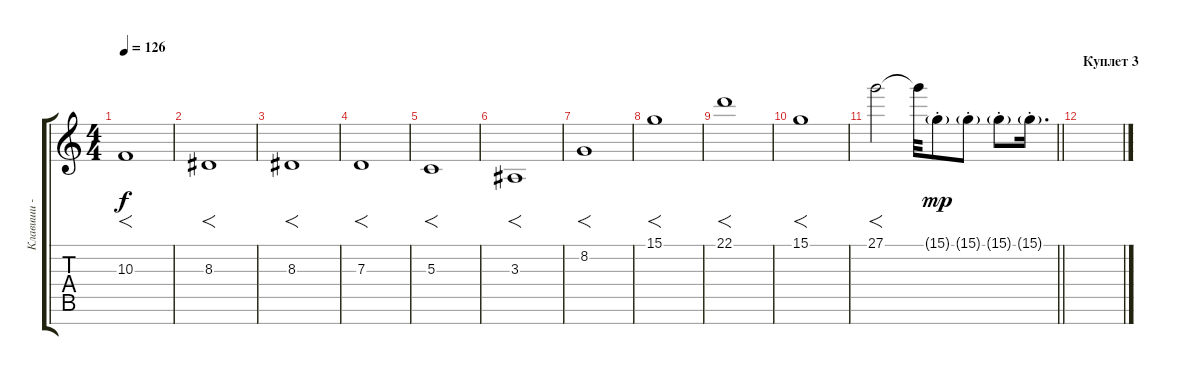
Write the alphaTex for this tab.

\track ("Клавиши - фон" "Клавиши - ") {instrument stringensemble1}
\staff {score tabs}
\tuning (E4 B3 G3 D3 A2 E2 B1) {hide}
\ts (4 4)
\tempo 126
\clef g2
\ks c
10.3.1{f dy f} |
8.3.1{f} |
8.3.1{f} |
7.3.1{f} |
5.3.1{f} |
3.3.1{f} |
8.2.1{f} |
15.1.1{f} |
22.1.1{f} |
15.1.1{f} |
\barLineRight lightlight
27.1.2{f} 27.1{t}.32 15.1{g st}.8{dy mp volume 9} 15.1{g st}.8{volume 7} 15.1{g st}.8{volume 4} 15.1{g st}.16{d volume 1} |
\section ("" "Куплет 3")
